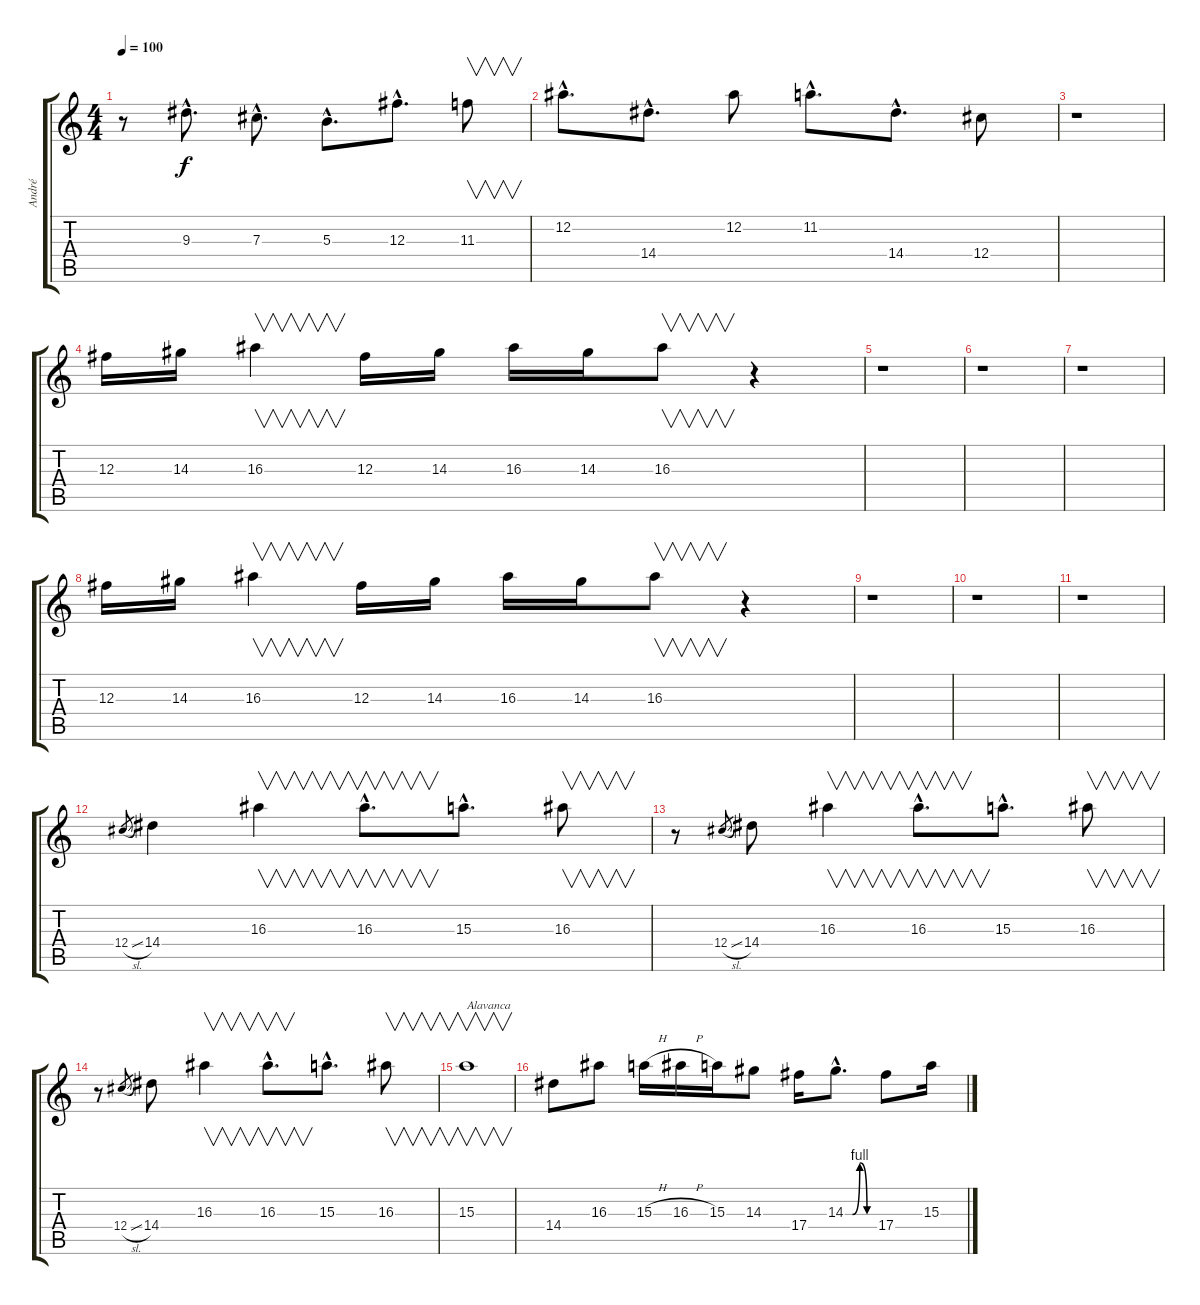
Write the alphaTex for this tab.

\track ("André" "André") {instrument distortionguitar}
\staff {score tabs}
\tuning (Eb4 Bb3 Gb3 Db3 Ab2 Eb2) {hide}
\ts (4 4)
\tempo 100
\clef g2
\ks c
r.8{dy f} 9.3{hac}.8{d} 7.3{hac}.8{d} 5.3{hac}.8{d} 12.3{hac}.8{d} 11.3.8{v} |
12.2{hac}.8{d} 14.4{hac}.8{d} 12.2.8 11.2{hac}.8{d} 14.4{hac}.8{d} 12.4.8 |
r.1 |
12.3.16 14.3.16 16.3.4{v} 12.3.16 14.3.16 16.3.16 14.3.16 16.3.8{v} r.4 |
r.1 |
r.1 |
r.1 |
12.3.16 14.3.16 16.3.4{v} 12.3.16 14.3.16 16.3.16 14.3.16 16.3.8{v} r.4 |
r.1 |
r.1 |
r.1 |
12.4{sl}.8{gr} 14.4.4 16.3.4{v} 16.3{hac}.8{v d} 15.3{hac}.8{d} 16.3.8{v} |
r.8 12.4{sl}.8{gr} 14.4.8 16.3.4{v} 16.3{hac}.8{v d} 15.3{hac}.8{d} 16.3.8{v} |
r.8 12.4{sl}.8{gr} 14.4.8 16.3.4{v} 16.3{hac}.8{v d} 15.3{hac}.8{d} 16.3.8{v} |
15.3.1{v txt "Alavanca"} |
14.4.8 16.3.8 15.3{h}.16 16.3{h}.16 15.3.16 14.3.8 17.4.16 14.3{be (custom 0 0 15 0 30 4 45 0 60 0) hac}.8{d} 17.4.8 15.3.16
